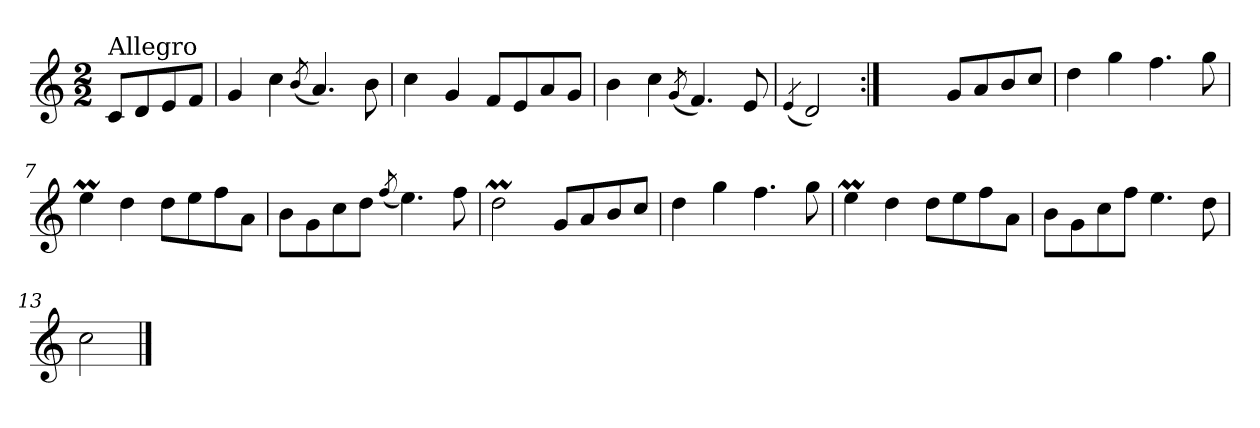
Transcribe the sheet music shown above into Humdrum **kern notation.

**kern
*part1
*staff1
*clefG2
*k[]
*C:
*M2/2
=
!LO:TX:a:t=Allegro
8c/L
8d/
8e/
8f/J
=1
4g/
4cc\
(<8qb/
4.a/)
8b\
=2
4cc\
4g/
8f/L
8e/
8a/
8g/J
=3
4b\
4cc\
(<8qg/
4.f/)
8e/
=4
(<4qe/
2d/)
=5:|!
2ryy
8g/L
8a/
8b/
8cc/J
=6
4dd\
4gg\
4.ff\
8gg\
=7
4eem\
4dd\
8dd\L
8ee\
8ff\
8a\J
=8
8b\L
8g\
8cc\
8dd\J
(<8qff/
4.ee\)
8ff\
=9
2ddM\
8g/L
8a/
8b/
8cc/J
!!LO:LB:g=z
=10
4dd\
4gg\
4.ff\
8gg\
=11
4eem\
4dd\
8dd\L
8ee\
8ff\
8a\J
=12
8b\L
8g\
8cc\
8ff\J
4.ee\
8dd\
=13
2cc\
==
*-
